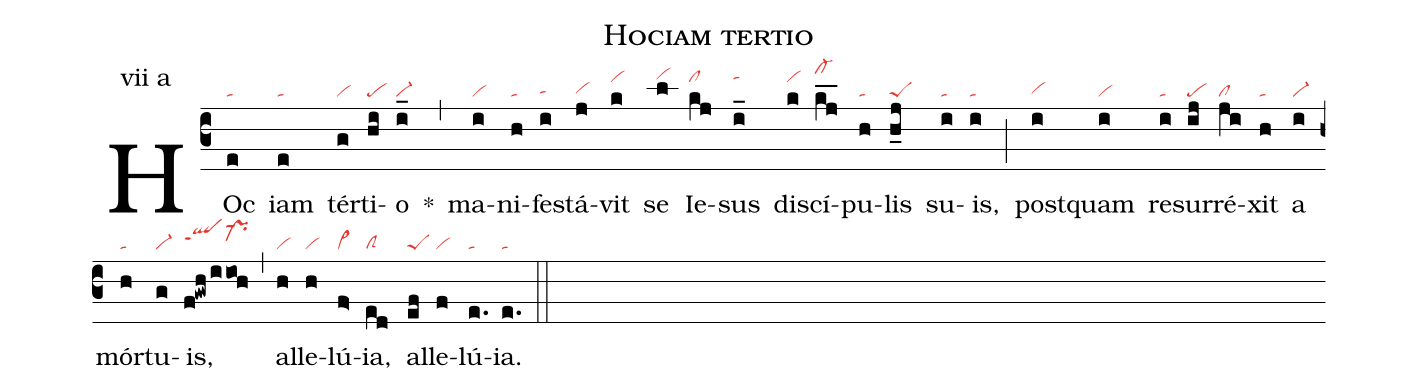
name: Hociam tertio;
annotation: vii a;
mode: 7;
nabc-lines: 1;
%%
(c3)
HOc(e|ta) iam(e|ta) tér(g|vi)ti(hi|pe)o(i_|vi-) *(,)
ma(i|vi)ni(h|ta)fe(i|tahg)stá(j|vihg)vit(k|vihk) se(l|vihl) Ie(kj|clhk)sus(i_|tahl) di(k|vihk)scí(k_j_|cl-hn)pu(h|ta)lis(h_j|peS) su(i|ta)is,(i|ta) (;)
post(i|vihg)quam(i|vi) re(i|ta)sur(ij|pe)ré(ji|cl)xit(h|ta) a(i|vi-) mór(h|ta)tu(g|vi-)is,(f!gwh/iioh|qlhippt1pr-hi) (,)
al(h|vi)le(h|vi)lú(f>|vi>)ia,(ed|clS) al(ef|peS)le(f|vi)lú(e.|ta)ia.(e.|ta) (::)
